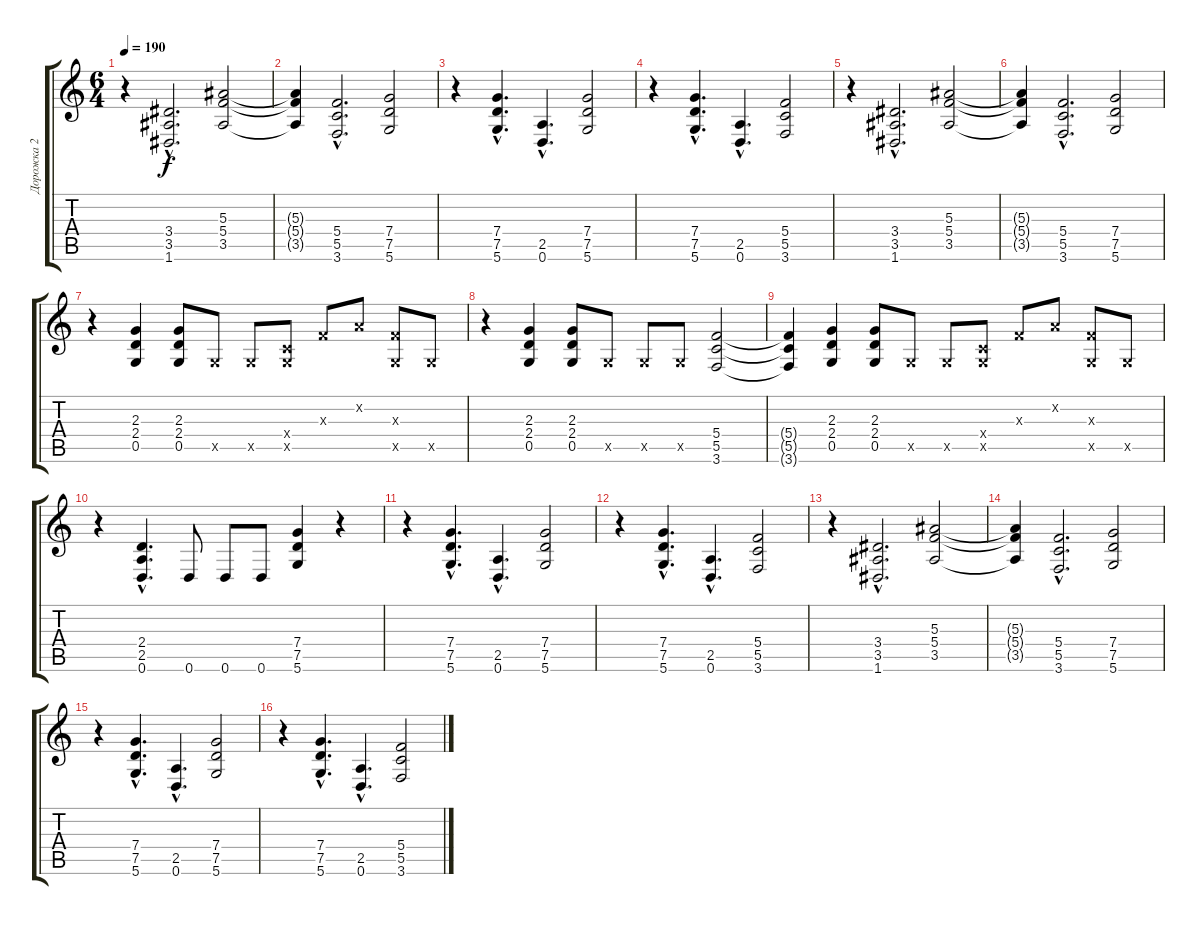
\track ("Дорожка 2" "Дорожка 2") {instrument distortionguitar}
\staff {score tabs}
\tuning (D4 A3 F3 C3 G2 D2) {hide}
\ts (6 4)
\tempo 190
\clef g2
\ks c
r.4{dy f} (3.4{hac} 3.5{hac} 1.6{hac}).2{d} (5.3 5.4 3.5).2 |
(5.3{t} 5.4{t} 3.5{t}).4 (5.4{hac} 5.5{hac} 3.6{hac}).2{d} (7.4 7.5 5.6).2 |
r.4 (7.4{hac} 7.5{hac} 5.6{hac}).4{d} (2.5{hac} 0.6{hac}).4{d} (7.4 7.5 5.6).2 |
r.4 (7.4{hac} 7.5{hac} 5.6{hac}).4{d} (2.5{hac} 0.6{hac}).4{d} (5.4 5.5 3.6).2 |
r.4 (3.4{hac} 3.5{hac} 1.6{hac}).2{d} (5.3 5.4 3.5).2 |
(5.3{t} 5.4{t} 3.5{t}).4 (5.4{hac} 5.5{hac} 3.6{hac}).2{d} (7.4 7.5 5.6).2 |
r.4 (2.3 2.4 0.5).4 (2.3 2.4 0.5).8 0.5{x}.8 0.5{x}.8 (0.4{x} 0.5{x}).8 0.3{x}.8 0.2{x}.8 (0.3{x} 0.5{x}).8 0.5{x}.8 |
r.4 (2.3 2.4 0.5).4 (2.3 2.4 0.5).8 0.5{x}.8 0.5{x}.8 0.5{x}.8 (5.4 5.5 3.6).2 |
(5.4{t} 5.5{t} 3.6{t}).4 (2.3 2.4 0.5).4 (2.3 2.4 0.5).8 0.5{x}.8 0.5{x}.8 (0.4{x} 0.5{x}).8 0.3{x}.8 0.2{x}.8 (0.3{x} 0.5{x}).8 0.5{x}.8 |
r.4 (2.4{hac} 2.5{hac} 0.6{hac}).4{d} 0.6.8 0.6.8 0.6.8 (7.4 7.5 5.6).4 r.4 |
r.4 (7.4{hac} 7.5{hac} 5.6{hac}).4{d} (2.5{hac} 0.6{hac}).4{d} (7.4 7.5 5.6).2 |
r.4 (7.4{hac} 7.5{hac} 5.6{hac}).4{d} (2.5{hac} 0.6{hac}).4{d} (5.4 5.5 3.6).2 |
r.4 (3.4{hac} 3.5{hac} 1.6{hac}).2{d} (5.3 5.4 3.5).2 |
(5.3{t} 5.4{t} 3.5{t}).4 (5.4{hac} 5.5{hac} 3.6{hac}).2{d} (7.4 7.5 5.6).2 |
r.4 (7.4{hac} 7.5{hac} 5.6{hac}).4{d} (2.5{hac} 0.6{hac}).4{d} (7.4 7.5 5.6).2 |
r.4 (7.4{hac} 7.5{hac} 5.6{hac}).4{d} (2.5{hac} 0.6{hac}).4{d} (5.4 5.5 3.6).2
